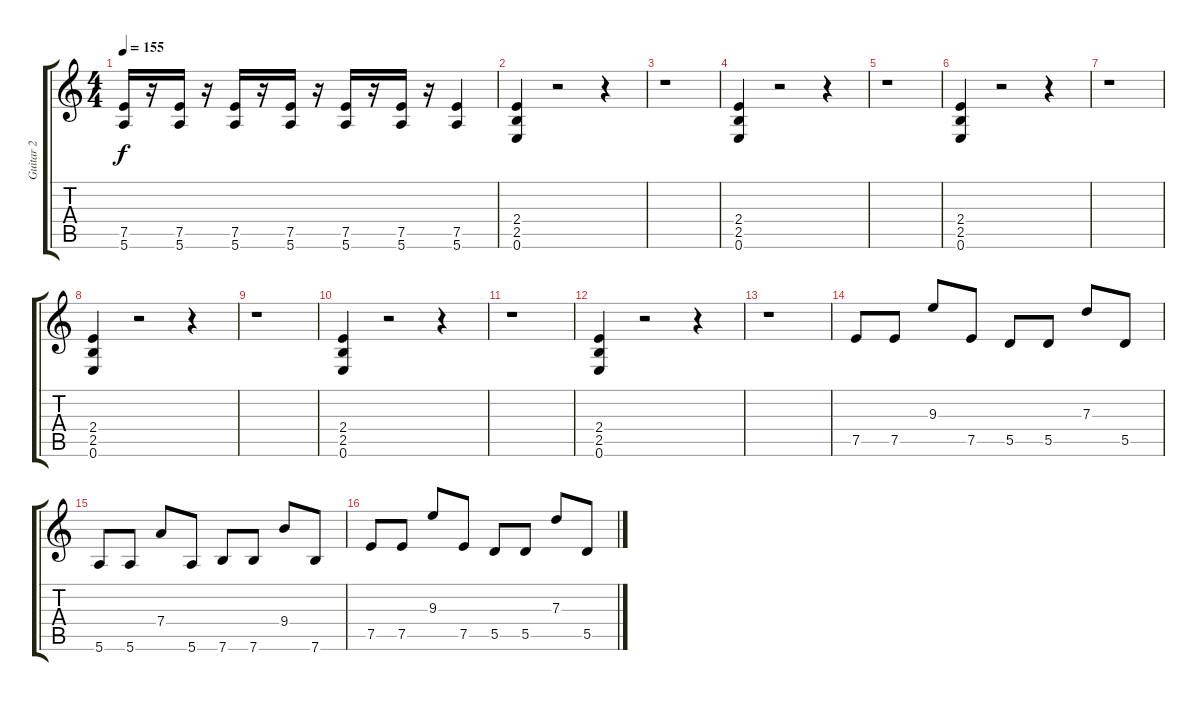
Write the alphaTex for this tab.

\track ("Guitar 2" "Guitar 2") {instrument distortionguitar}
\staff {score tabs}
\tuning (E4 B3 G3 D3 A2 E2) {hide}
\ts (4 4)
\tempo 155
\clef g2
\ks c
(7.5 5.6).16{dy f} r.16 (7.5 5.6).16 r.16 (7.5 5.6).16 r.16 (7.5 5.6).16 r.16 (7.5 5.6).16 r.16 (7.5 5.6).16 r.16 (7.5 5.6).4 |
(2.4 2.5 0.6).4 r.2 r.4 |
r.1 |
(2.4 2.5 0.6).4 r.2 r.4 |
r.1 |
(2.4 2.5 0.6).4 r.2 r.4 |
r.1 |
(2.4 2.5 0.6).4 r.2 r.4 |
r.1 |
(2.4 2.5 0.6).4 r.2 r.4 |
r.1 |
(2.4 2.5 0.6).4 r.2 r.4 |
r.1 |
7.5.8 7.5.8 9.3.8 7.5.8 5.5.8 5.5.8 7.3.8 5.5.8 |
5.6.8 5.6.8 7.4.8 5.6.8 7.6.8 7.6.8 9.4.8 7.6.8 |
7.5.8 7.5.8 9.3.8 7.5.8 5.5.8 5.5.8 7.3.8 5.5.8
